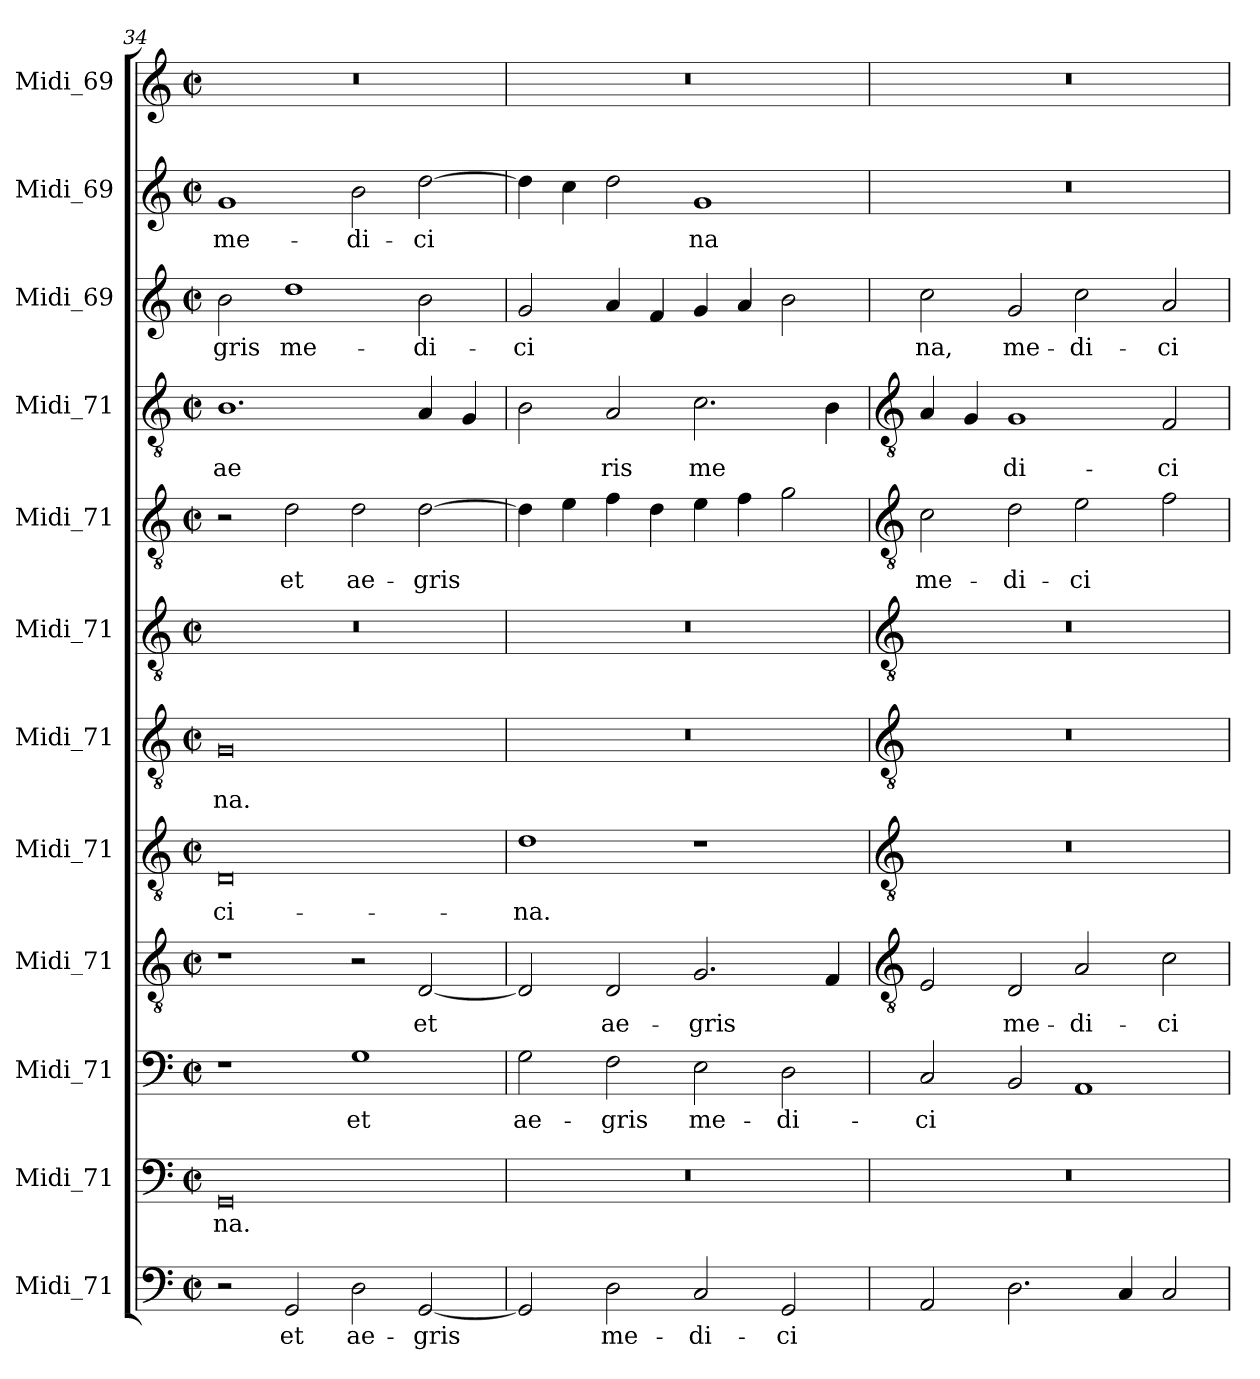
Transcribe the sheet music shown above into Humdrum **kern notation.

**kern	**text	**kern	**text	**kern	**text	**kern	**text	**kern	**text	**kern	**text	**kern	**kern	**text	**kern	**text	**kern	**text	**kern	**text	**kern
*part12	*part12	*part11	*part11	*part10	*part10	*part9	*part9	*part8	*part8	*part7	*part7	*part6	*part5	*part5	*part4	*part4	*part3	*part3	*part2	*part2	*part1
*staff12	*staff12	*staff11	*staff11	*staff10	*staff10	*staff9	*staff9	*staff8	*staff8	*staff7	*staff7	*staff6	*staff5	*staff5	*staff4	*staff4	*staff3	*staff3	*staff2	*staff2	*staff1
*I"Midi_71	*	*I"Midi_71	*	*I"Midi_71	*	*I"Midi_71	*	*I"Midi_71	*	*I"Midi_71	*	*I"Midi_71	*I"Midi_71	*	*I"Midi_71	*	*I"Midi_69	*	*I"Midi_69	*	*I"Midi_69
*clefF4	*	*clefF4	*	*clefF4	*	*clefGv2	*	*clefGv2	*	*clefGv2	*	*clefGv2	*clefGv2	*	*clefGv2	*	*clefG2	*	*clefG2	*	*clefG2
*k[]	*	*k[]	*	*k[]	*	*k[]	*	*k[]	*	*k[]	*	*k[]	*k[]	*	*k[]	*	*k[]	*	*k[]	*	*k[]
*C:	*	*C:	*	*C:	*	*C:	*	*C:	*	*C:	*	*C:	*C:	*	*C:	*	*C:	*	*C:	*	*C:
*M4/2	*	*M4/2	*	*M4/2	*	*M4/2	*	*M4/2	*	*M4/2	*	*M4/2	*M4/2	*	*M4/2	*	*M4/2	*	*M4/2	*	*M4/2
*met(c|)	*	*met(c|)	*	*met(c|)	*	*met(c|)	*	*met(c|)	*	*met(c|)	*	*met(c|)	*met(c|)	*	*met(c|)	*	*met(c|)	*	*met(c|)	*	*met(c|)
=34	=34	=34	=34	=34	=34	=34	=34	=34	=34	=34	=34	=34	=34	=34	=34	=34	=34	=34	=34	=34	=34
!	!	!	!LO:LY:b	!	!	!	!	!	!LO:LY:b	!	!LO:LY:b	!	!	!	!	!LO:LY:b	!	!LO:LY:b	!	!LO:LY:b	!
2r	.	0GG	na.	1r	.	1r	.	0D	ci-	0G	-na.	0r	2r	.	1.B	ae	2b	-gris	1g	me-	0r
!	!LO:LY:b	!	!	!	!	!	!	!	!	!	!	!	!	!LO:LY:b	!	!	!	!LO:LY:b	!	!	!
2GG	et	.	.	.	.	.	.	.	.	.	.	.	2d	et	.	.	1dd	me-	.	.	.
!	!LO:LY:b	!	!	!	!LO:LY:b	!	!	!	!	!	!	!	!	!LO:LY:b	!	!	!	!	!	!LO:LY:b	!
2D	ae-	.	.	1G	et	2r	.	.	.	.	.	.	2d	ae-	.	.	.	.	2b	-di-	.
!	!LO:LY:b	!	!	!	!	!	!LO:LY:b	!	!	!	!	!	!	!LO:LY:b	!	!	!	!LO:LY:b	!	!LO:LY:b	!
[2GG	-gris	.	.	.	.	[2D	et	.	.	.	.	.	[2d	-gris	4A	.	2b	-di-	[2dd	-ci	.
.	.	.	.	.	.	.	.	.	.	.	.	.	.	.	4G	.	.	.	.	.	.
=35	=35	=35	=35	=35	=35	=35	=35	=35	=35	=35	=35	=35	=35	=35	=35	=35	=35	=35	=35	=35	=35
!	!	!	!	!	!LO:LY:b	!	!	!	!LO:LY:b	!	!	!	!	!	!	!	!	!LO:LY:b	!	!	!
2GG]	.	0r	.	2G	ae-	2D]	.	1d	-na.	0r	.	0r	4d]	.	2B	.	2g	-ci	4dd]	.	0r
.	.	.	.	.	.	.	.	.	.	.	.	.	4e	.	.	.	.	.	4cc	.	.
!	!LO:LY:b	!	!	!	!LO:LY:b	!	!LO:LY:b	!	!	!	!	!	!	!	!	!LO:LY:b	!	!	!	!	!
2D	me-	.	.	2F	-gris	2D	ae-	.	.	.	.	.	4f	.	2A	ris	4a	.	2dd	.	.
.	.	.	.	.	.	.	.	.	.	.	.	.	4d	.	.	.	4f	.	.	.	.
!	!LO:LY:b	!	!	!	!LO:LY:b	!	!LO:LY:b	!	!	!	!	!	!	!	!	!LO:LY:b	!	!	!	!LO:LY:b	!
2C	-di-	.	.	2E	me-	2.G	-gris	1r	.	.	.	.	4e	.	2.c	me	4g	.	1g	na	.
.	.	.	.	.	.	.	.	.	.	.	.	.	4f	.	.	.	4a	.	.	.	.
!	!LO:LY:b	!	!	!	!LO:LY:b	!	!	!	!	!	!	!	!	!	!	!	!	!	!	!	!
2GG	-ci	.	.	2D	-di-	.	.	.	.	.	.	.	2g	.	.	.	2b	.	.	.	.
.	.	.	.	.	.	4F	.	.	.	.	.	.	.	.	4B	.	.	.	.	.	.
!!LO:LB:g=z
=36	=36	=36	=36	=36	=36	=36	=36	=36	=36	=36	=36	=36	=36	=36	=36	=36	=36	=36	=36	=36	=36
*	*	*	*	*	*	*clefGv2	*	*clefGv2	*	*clefGv2	*	*clefGv2	*clefGv2	*	*clefGv2	*	*	*	*	*	*
!	!	!	!	!	!LO:LY:b	!	!	!	!	!	!	!	!	!LO:LY:b	!	!	!	!LO:LY:b	!	!	!
2AA	.	0r	.	2C	-ci	2E	.	0r	.	0r	.	0r	2c	me-	4A	.	2cc	na,	0r	.	0r
.	.	.	.	.	.	.	.	.	.	.	.	.	.	.	4G	.	.	.	.	.	.
!	!	!	!	!	!	!	!LO:LY:b	!	!	!	!	!	!	!LO:LY:b	!	!LO:LY:b	!	!LO:LY:b	!	!	!
2.D	.	.	.	2BB	.	2D	me-	.	.	.	.	.	2d	-di-	1G	di-	2g	me-	.	.	.
!	!	!	!	!	!	!	!LO:LY:b	!	!	!	!	!	!	!LO:LY:b	!	!	!	!LO:LY:b	!	!	!
.	.	.	.	1AA	.	2A	-di-	.	.	.	.	.	2e	-ci	.	.	2cc	-di-	.	.	.
4C	.	.	.	.	.	.	.	.	.	.	.	.	.	.	.	.	.	.	.	.	.
!	!	!	!	!	!	!	!LO:LY:b	!	!	!	!	!	!	!	!	!LO:LY:b	!	!LO:LY:b	!	!	!
2C	.	.	.	.	.	2c	-ci-	.	.	.	.	.	2f	.	2F	-ci-	2a	-ci-	.	.	.
=	=	=	=	=	=	=	=	=	=	=	=	=	=	=	=	=	=	=	=	=	=
*-	*-	*-	*-	*-	*-	*-	*-	*-	*-	*-	*-	*-	*-	*-	*-	*-	*-	*-	*-	*-	*-
